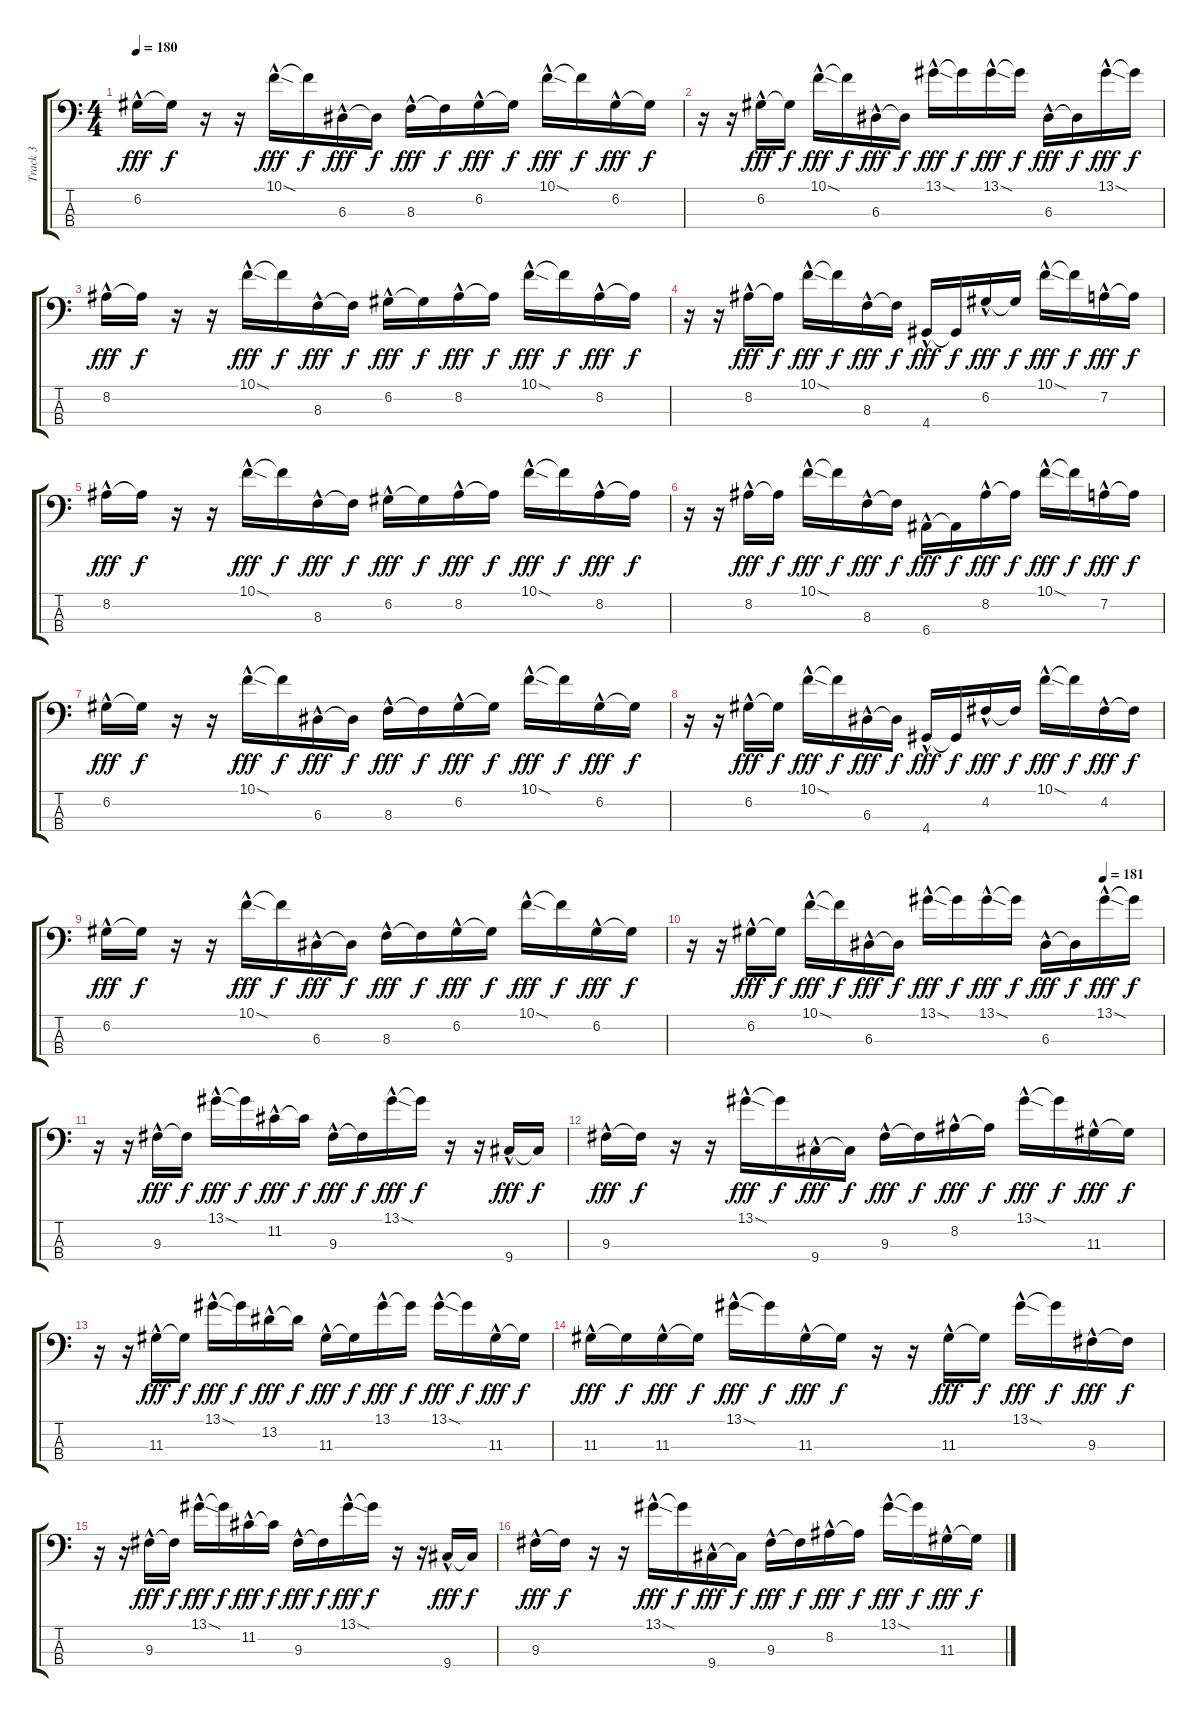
\track ("Track 3" "Track 3") {instrument electricbasspick bank 255}
\staff {score tabs}
\tuning (G2 D2 A1 E1) {hide}
\ts (4 4)
\tempo 180
\clef f4
\ks c
6.2{hac}.16{dy fff} 6.2{t}.16{dy f} r.16 r.16 10.1{sod hac}.16{dy fff} 10.1{t}.16{dy f} 6.3{hac}.16{dy fff} 6.3{t}.16{dy f} 8.3{hac}.16{dy fff} 8.3{t}.16{dy f} 6.2{hac}.16{dy fff} 6.2{t}.16{dy f} 10.1{sod hac}.16{dy fff} 10.1{t}.16{dy f} 6.2{hac}.16{dy fff} 6.2{t}.16{dy f} |
r.16 r.16 6.2{hac}.16{dy fff} 6.2{t}.16{dy f} 10.1{sod hac}.16{dy fff} 10.1{t}.16{dy f} 6.3{hac}.16{dy fff} 6.3{t}.16{dy f} 13.1{sod hac}.16{dy fff} 13.1{t}.16{dy f} 13.1{sod hac}.16{dy fff} 13.1{t}.16{dy f} 6.3{hac}.16{dy fff} 6.3{t}.16{dy f} 13.1{sod hac}.16{dy fff} 13.1{t}.16{dy f} |
8.2{hac}.16{dy fff} 8.2{t}.16{dy f} r.16 r.16 10.1{sod hac}.16{dy fff} 10.1{t}.16{dy f} 8.3{hac}.16{dy fff} 8.3{t}.16{dy f} 6.2{hac}.16{dy fff} 6.2{t}.16{dy f} 8.2{hac}.16{dy fff} 8.2{t}.16{dy f} 10.1{sod hac}.16{dy fff} 10.1{t}.16{dy f} 8.2{hac}.16{dy fff} 8.2{t}.16{dy f} |
r.16 r.16 8.2{hac}.16{dy fff} 8.2{t}.16{dy f} 10.1{sod hac}.16{dy fff} 10.1{t}.16{dy f} 8.3{hac}.16{dy fff} 8.3{t}.16{dy f} 4.4{hac}.16{dy fff} 4.4{t}.16{dy f} 6.2{hac}.16{dy fff} 6.2{t}.16{dy f} 10.1{sod hac}.16{dy fff} 10.1{t}.16{dy f} 7.2{hac}.16{dy fff} 7.2{t}.16{dy f} |
8.2{hac}.16{dy fff} 8.2{t}.16{dy f} r.16 r.16 10.1{sod hac}.16{dy fff} 10.1{t}.16{dy f} 8.3{hac}.16{dy fff} 8.3{t}.16{dy f} 6.2{hac}.16{dy fff} 6.2{t}.16{dy f} 8.2{hac}.16{dy fff} 8.2{t}.16{dy f} 10.1{sod hac}.16{dy fff} 10.1{t}.16{dy f} 8.2{hac}.16{dy fff} 8.2{t}.16{dy f} |
r.16 r.16 8.2{hac}.16{dy fff} 8.2{t}.16{dy f} 10.1{sod hac}.16{dy fff} 10.1{t}.16{dy f} 8.3{hac}.16{dy fff} 8.3{t}.16{dy f} 6.4{hac}.16{dy fff} 6.4{t}.16{dy f} 8.2{hac}.16{dy fff} 8.2{t}.16{dy f} 10.1{sod hac}.16{dy fff} 10.1{t}.16{dy f} 7.2{hac}.16{dy fff} 7.2{t}.16{dy f} |
6.2{hac}.16{dy fff} 6.2{t}.16{dy f} r.16 r.16 10.1{sod hac}.16{dy fff} 10.1{t}.16{dy f} 6.3{hac}.16{dy fff} 6.3{t}.16{dy f} 8.3{hac}.16{dy fff} 8.3{t}.16{dy f} 6.2{hac}.16{dy fff} 6.2{t}.16{dy f} 10.1{sod hac}.16{dy fff} 10.1{t}.16{dy f} 6.2{hac}.16{dy fff} 6.2{t}.16{dy f} |
r.16 r.16 6.2{hac}.16{dy fff} 6.2{t}.16{dy f} 10.1{sod hac}.16{dy fff} 10.1{t}.16{dy f} 6.3{hac}.16{dy fff} 6.3{t}.16{dy f} 4.4{hac}.16{dy fff} 4.4{t}.16{dy f} 4.2{hac}.16{dy fff} 4.2{t}.16{dy f} 10.1{sod hac}.16{dy fff} 10.1{t}.16{dy f} 4.2{hac}.16{dy fff} 4.2{t}.16{dy f} |
6.2{hac}.16{dy fff} 6.2{t}.16{dy f} r.16 r.16 10.1{sod hac}.16{dy fff} 10.1{t}.16{dy f} 6.3{hac}.16{dy fff} 6.3{t}.16{dy f} 8.3{hac}.16{dy fff} 8.3{t}.16{dy f} 6.2{hac}.16{dy fff} 6.2{t}.16{dy f} 10.1{sod hac}.16{dy fff} 10.1{t}.16{dy f} 6.2{hac}.16{dy fff} 6.2{t}.16{dy f} |
\tempo (181 0.875)
r.16 r.16 6.2{hac}.16{dy fff} 6.2{t}.16{dy f} 10.1{sod hac}.16{dy fff} 10.1{t}.16{dy f} 6.3{hac}.16{dy fff} 6.3{t}.16{dy f} 13.1{sod hac}.16{dy fff} 13.1{t}.16{dy f} 13.1{sod hac}.16{dy fff} 13.1{t}.16{dy f} 6.3{hac}.16{dy fff} 6.3{t}.16{dy f} 13.1{sod hac}.16{dy fff} 13.1{t}.16{dy f} |
r.16 r.16 9.3{hac}.16{dy fff} 9.3{t}.16{dy f} 13.1{sod hac}.16{dy fff} 13.1{t}.16{dy f} 11.2{hac}.16{dy fff} 11.2{t}.16{dy f} 9.3{hac}.16{dy fff} 9.3{t}.16{dy f} 13.1{sod hac}.16{dy fff} 13.1{t}.16{dy f} r.16 r.16 9.4{hac}.16{dy fff} 9.4{t}.16{dy f} |
9.3{hac}.16{dy fff} 9.3{t}.16{dy f} r.16 r.16 13.1{sod hac}.16{dy fff} 13.1{t}.16{dy f} 9.4{hac}.16{dy fff} 9.4{t}.16{dy f} 9.3{hac}.16{dy fff} 9.3{t}.16{dy f} 8.2{hac}.16{dy fff} 8.2{t}.16{dy f} 13.1{sod hac}.16{dy fff} 13.1{t}.16{dy f} 11.3{hac}.16{dy fff} 11.3{t}.16{dy f} |
r.16 r.16 11.3{hac}.16{dy fff} 11.3{t}.16{dy f} 13.1{sod hac}.16{dy fff} 13.1{t}.16{dy f} 13.2{hac}.16{dy fff} 13.2{t}.16{dy f} 11.3{hac}.16{dy fff} 11.3{t}.16{dy f} 13.1{hac}.16{dy fff} 13.1{t}.16{dy f} 13.1{sod hac}.16{dy fff} 13.1{t}.16{dy f} 11.3{hac}.16{dy fff} 11.3{t}.16{dy f} |
11.3{hac}.16{dy fff} 11.3{t}.16{dy f} 11.3{hac}.16{dy fff} 11.3{t}.16{dy f} 13.1{sod hac}.16{dy fff} 13.1{t}.16{dy f} 11.3{hac}.16{dy fff} 11.3{t}.16{dy f} r.16 r.16 11.3{hac}.16{dy fff} 11.3{t}.16{dy f} 13.1{sod hac}.16{dy fff} 13.1{t}.16{dy f} 9.3{hac}.16{dy fff} 9.3{t}.16{dy f} |
r.16 r.16 9.3{hac}.16{dy fff} 9.3{t}.16{dy f} 13.1{sod hac}.16{dy fff} 13.1{t}.16{dy f} 11.2{hac}.16{dy fff} 11.2{t}.16{dy f} 9.3{hac}.16{dy fff} 9.3{t}.16{dy f} 13.1{sod hac}.16{dy fff} 13.1{t}.16{dy f} r.16 r.16 9.4{hac}.16{dy fff} 9.4{t}.16{dy f} |
9.3{hac}.16{dy fff} 9.3{t}.16{dy f} r.16 r.16 13.1{sod hac}.16{dy fff} 13.1{t}.16{dy f} 9.4{hac}.16{dy fff} 9.4{t}.16{dy f} 9.3{hac}.16{dy fff} 9.3{t}.16{dy f} 8.2{hac}.16{dy fff} 8.2{t}.16{dy f} 13.1{sod hac}.16{dy fff} 13.1{t}.16{dy f} 11.3{hac}.16{dy fff} 11.3{t}.16{dy f}
